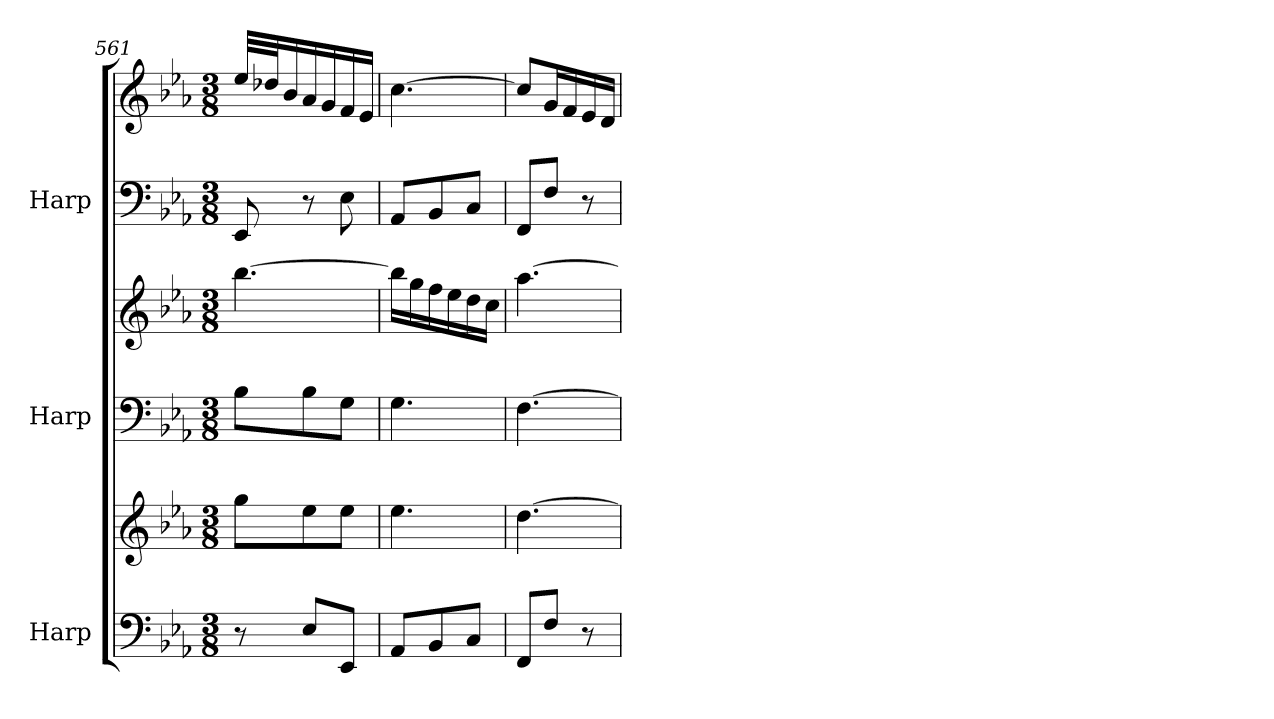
**kern	**kern	**kern	**kern	**kern	**kern
*part3	*part3	*part2	*part2	*part1	*part1
*staff6	*staff5	*staff4	*staff3	*staff2	*staff1
*I"Harp	*	*I"Harp	*	*I"Harp	*
*I'Hp	*	*I'Hp	*	*I'Hp	*
!!LO:LB:g=z
*clefF4	*clefG2	*clefF4	*clefG2	*clefF4	*clefG2
*k[b-e-a-]	*k[b-e-a-]	*k[b-e-a-]	*k[b-e-a-]	*k[b-e-a-]	*k[b-e-a-]
*M3/8	*M3/8	*M3/8	*M3/8	*M3/8	*M3/8
=561	=561	=561	=561	=561	=561
8r	8gg\L	8B-\L	[4.bb-\	8EE-/	32ee-/LLL
.	.	.	.	.	32dd-X/J
.	.	.	.	.	16b-/
8E-/L	8ee-\	8B-\	.	8r	16a-/
.	.	.	.	.	16g/
8EE-/J	8ee-\J	8G\J	.	8E-\	16f/
.	.	.	.	.	16e-/JJ
=562	=562	=562	=562	=562	=562
8AA-/L	4.ee-\	4.G\	16bb-\LL]	8AA-/L	[4.cc\
.	.	.	16gg\	.	.
8BB-/	.	.	16ff\	8BB-/	.
.	.	.	16ee-\	.	.
8C/J	.	.	16dd\	8C/J	.
.	.	.	16cc\JJ	.	.
=563	=563	=563	=563	=563	=563
8FF/L	[4.dd\	[4.F\	[4.aa-\	8FF/L	8cc/L]
8F/J	.	.	.	8F/J	16g/L
.	.	.	.	.	16f/
8r	.	.	.	8r	16e-/
.	.	.	.	.	16d/JJ
=	=	=	=	=	=
*-	*-	*-	*-	*-	*-
